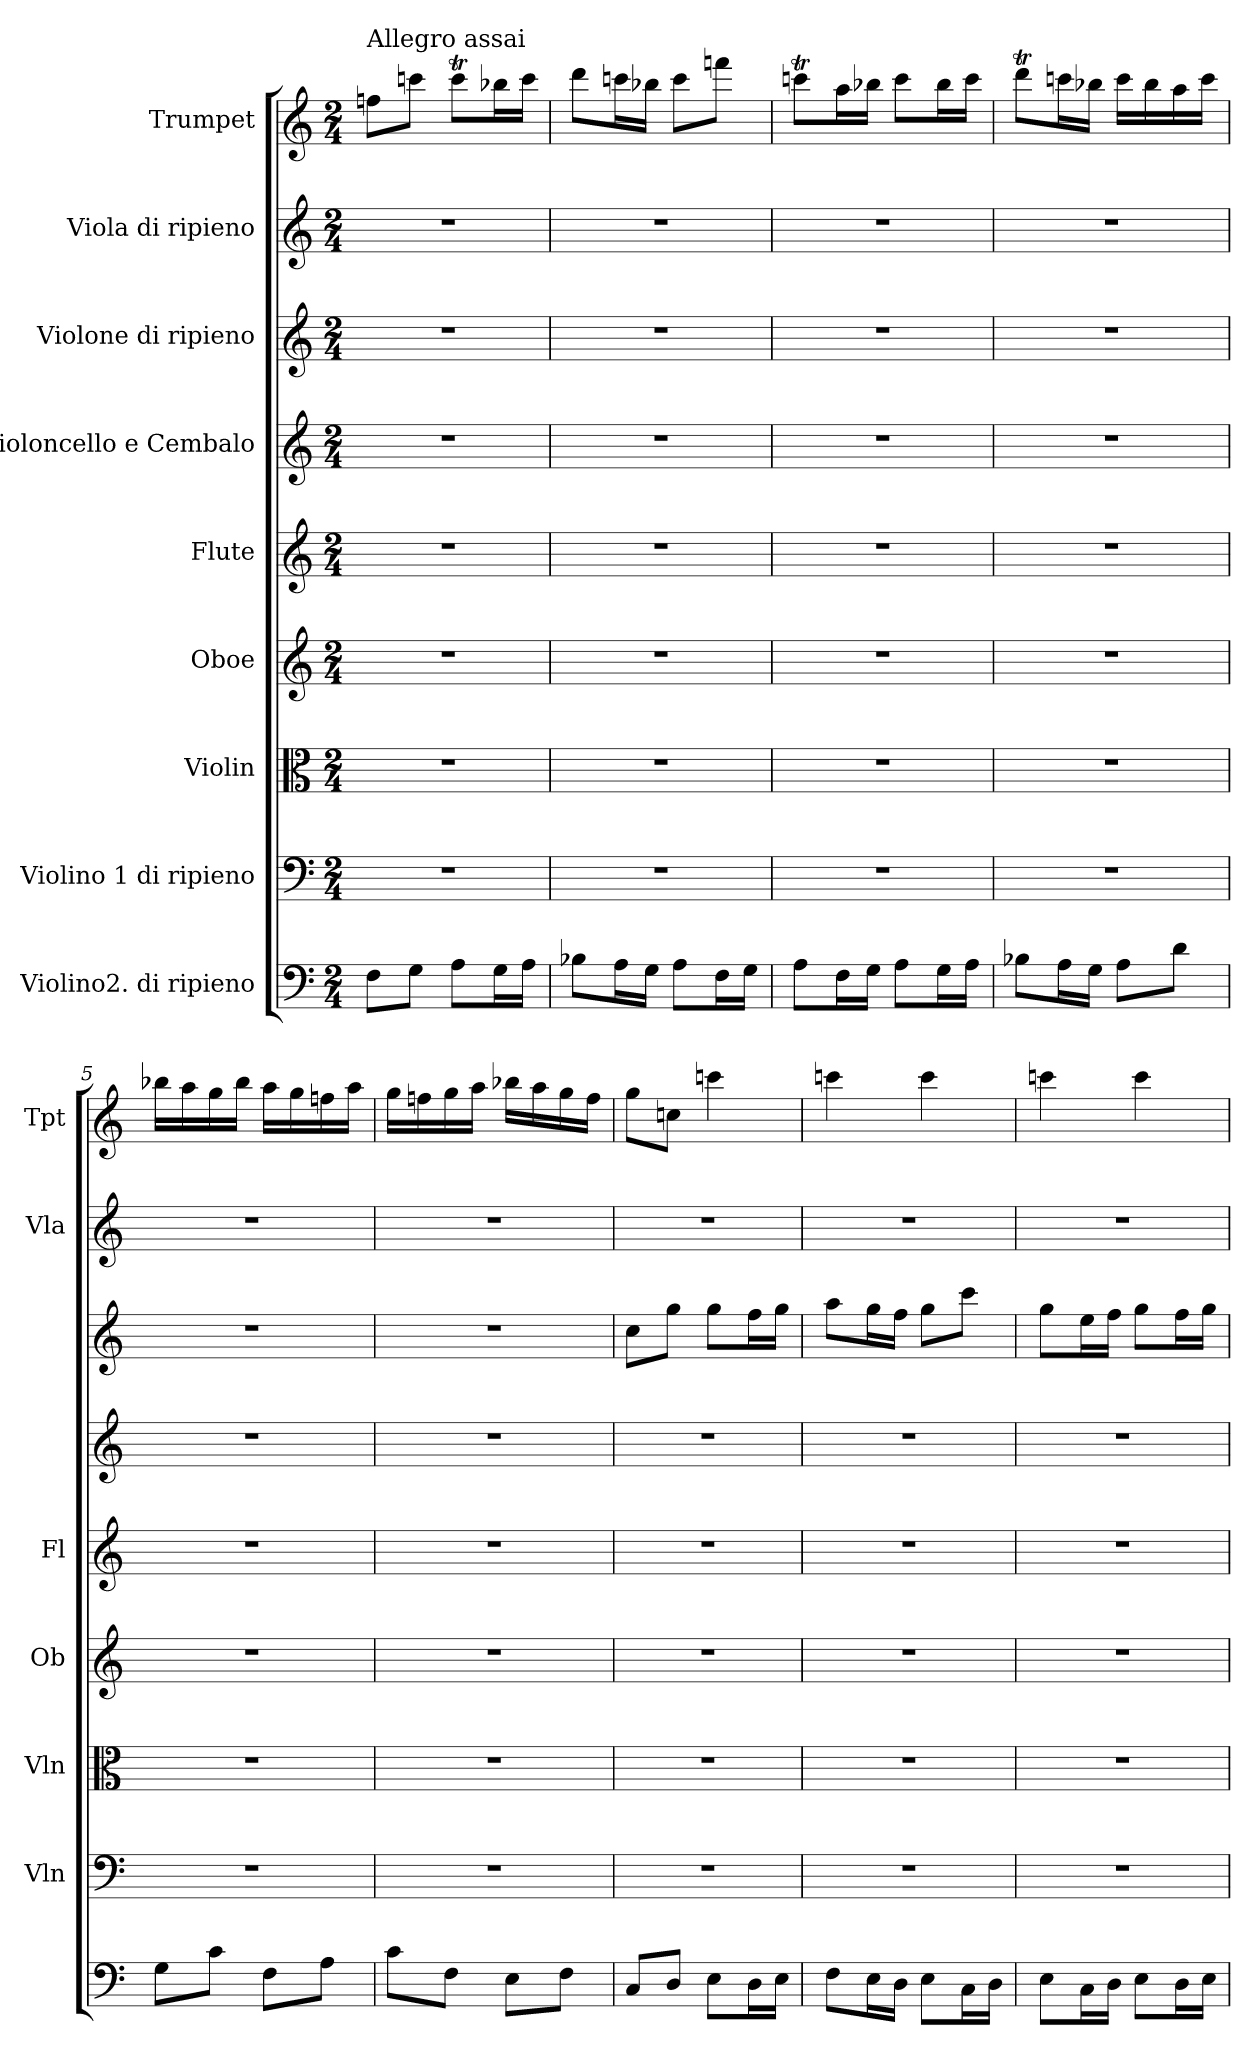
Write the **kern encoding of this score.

**kern	**kern	**kern	**kern	**kern	**kern	**kern	**kern	**kern
*part9	*part8	*part7	*part6	*part5	*part4	*part3	*part2	*part1
*staff9	*staff8	*staff7	*staff6	*staff5	*staff4	*staff3	*staff2	*staff1
*I"Violino2. di ripieno	*I"Violino 1 di ripieno	*I"Violin	*I"Oboe	*I"Flute	*I"Violoncello e Cembalo	*I"Violone di ripieno	*I"Viola di ripieno	*I"Trumpet
*	*I'Vln	*I'Vln	*I'Ob	*I'Fl	*	*	*I'Vla	*I'Tpt
*clefF4	*clefF4	*clefC3	*clefG2	*clefG2	*clefG2	*clefG2	*clefG2	*clefG2
*	*	*	*	*	*	*	*	*ITrd1c2
*M2/4	*M2/4	*M2/4	*M2/4	*M2/4	*M2/4	*M2/4	*M2/4	*M2/4
=1	=1	=1	=1	=1	=1	=1	=1	=1
!	!	!	!	!	!	!	!	!LO:TX:a:t=Allegro assai
8F\L	2r	2r	2r	2r	2r	2r	2r	8ee-\L
8G\J	.	.	.	.	.	.	.	8bb-\J
8A\L	.	.	.	.	.	.	.	8bb-T\L
16G\L	.	.	.	.	.	.	.	16aa-\L
16A\JJ	.	.	.	.	.	.	.	16bb-\JJ
=2	=2	=2	=2	=2	=2	=2	=2	=2
8B-\L	2r	2r	2r	2r	2r	2r	2r	8ccc\L
16A\L	.	.	.	.	.	.	.	16bb-\L
16G\JJ	.	.	.	.	.	.	.	16aa-\JJ
8A\L	.	.	.	.	.	.	.	8bb-\L
16F\L	.	.	.	.	.	.	.	8eee-\J
16G\JJ	.	.	.	.	.	.	.	.
=3	=3	=3	=3	=3	=3	=3	=3	=3
8A\L	2r	2r	2r	2r	2r	2r	2r	8bb-T\L
16F\L	.	.	.	.	.	.	.	16gg\L
16G\JJ	.	.	.	.	.	.	.	16aa-\JJ
8A\L	.	.	.	.	.	.	.	8bb-\L
16G\L	.	.	.	.	.	.	.	16aa-\L
16A\JJ	.	.	.	.	.	.	.	16bb-\JJ
=4	=4	=4	=4	=4	=4	=4	=4	=4
8B-\L	2r	2r	2r	2r	2r	2r	2r	8cccT\L
16A\L	.	.	.	.	.	.	.	16bb-\L
16G\JJ	.	.	.	.	.	.	.	16aa-\JJ
8A\L	.	.	.	.	.	.	.	16bb-\LL
.	.	.	.	.	.	.	.	16aa-\
8d\J	.	.	.	.	.	.	.	16gg\
.	.	.	.	.	.	.	.	16bb-\JJ
=5	=5	=5	=5	=5	=5	=5	=5	=5
8G\L	2r	2r	2r	2r	2r	2r	2r	16aa-\LL
.	.	.	.	.	.	.	.	16gg\
8c\J	.	.	.	.	.	.	.	16ff\
.	.	.	.	.	.	.	.	16aa-\JJ
8F\L	.	.	.	.	.	.	.	16gg\LL
.	.	.	.	.	.	.	.	16ff\
8A\J	.	.	.	.	.	.	.	16ee-\
.	.	.	.	.	.	.	.	16gg\JJ
=6	=6	=6	=6	=6	=6	=6	=6	=6
8c\L	2r	2r	2r	2r	2r	2r	2r	16ff\LL
.	.	.	.	.	.	.	.	16ee-\
8F\J	.	.	.	.	.	.	.	16ff\
.	.	.	.	.	.	.	.	16gg\JJ
8E\L	.	.	.	.	.	.	.	16aa-\LL
.	.	.	.	.	.	.	.	16gg\
8F\J	.	.	.	.	.	.	.	16ff\
.	.	.	.	.	.	.	.	16ee-\JJ
=7	=7	=7	=7	=7	=7	=7	=7	=7
8C/L	2r	2r	2r	2r	2r	8cc\L	2r	8ff\L
8D/J	.	.	.	.	.	8gg\J	.	8b-\J
8E\L	.	.	.	.	.	8gg\L	.	4bb-\
16D\L	.	.	.	.	.	16ff\L	.	.
16E\JJ	.	.	.	.	.	16gg\JJ	.	.
=8	=8	=8	=8	=8	=8	=8	=8	=8
8F\L	2r	2r	2r	2r	2r	8aa\L	2r	4bb-\
16E\L	.	.	.	.	.	16gg\L	.	.
16D\JJ	.	.	.	.	.	16ff\JJ	.	.
8E\L	.	.	.	.	.	8gg\L	.	4bb-\
16C\L	.	.	.	.	.	8ccc\J	.	.
16D\JJ	.	.	.	.	.	.	.	.
=9	=9	=9	=9	=9	=9	=9	=9	=9
8E\L	2r	2r	2r	2r	2r	8gg\L	2r	4bb-\
16C\L	.	.	.	.	.	16ee\L	.	.
16D\JJ	.	.	.	.	.	16ff\JJ	.	.
8E\L	.	.	.	.	.	8gg\L	.	4bb-\
16D\L	.	.	.	.	.	16ff\L	.	.
16E\JJ	.	.	.	.	.	16gg\JJ	.	.
=	=	=	=	=	=	=	=	=
*-	*-	*-	*-	*-	*-	*-	*-	*-
